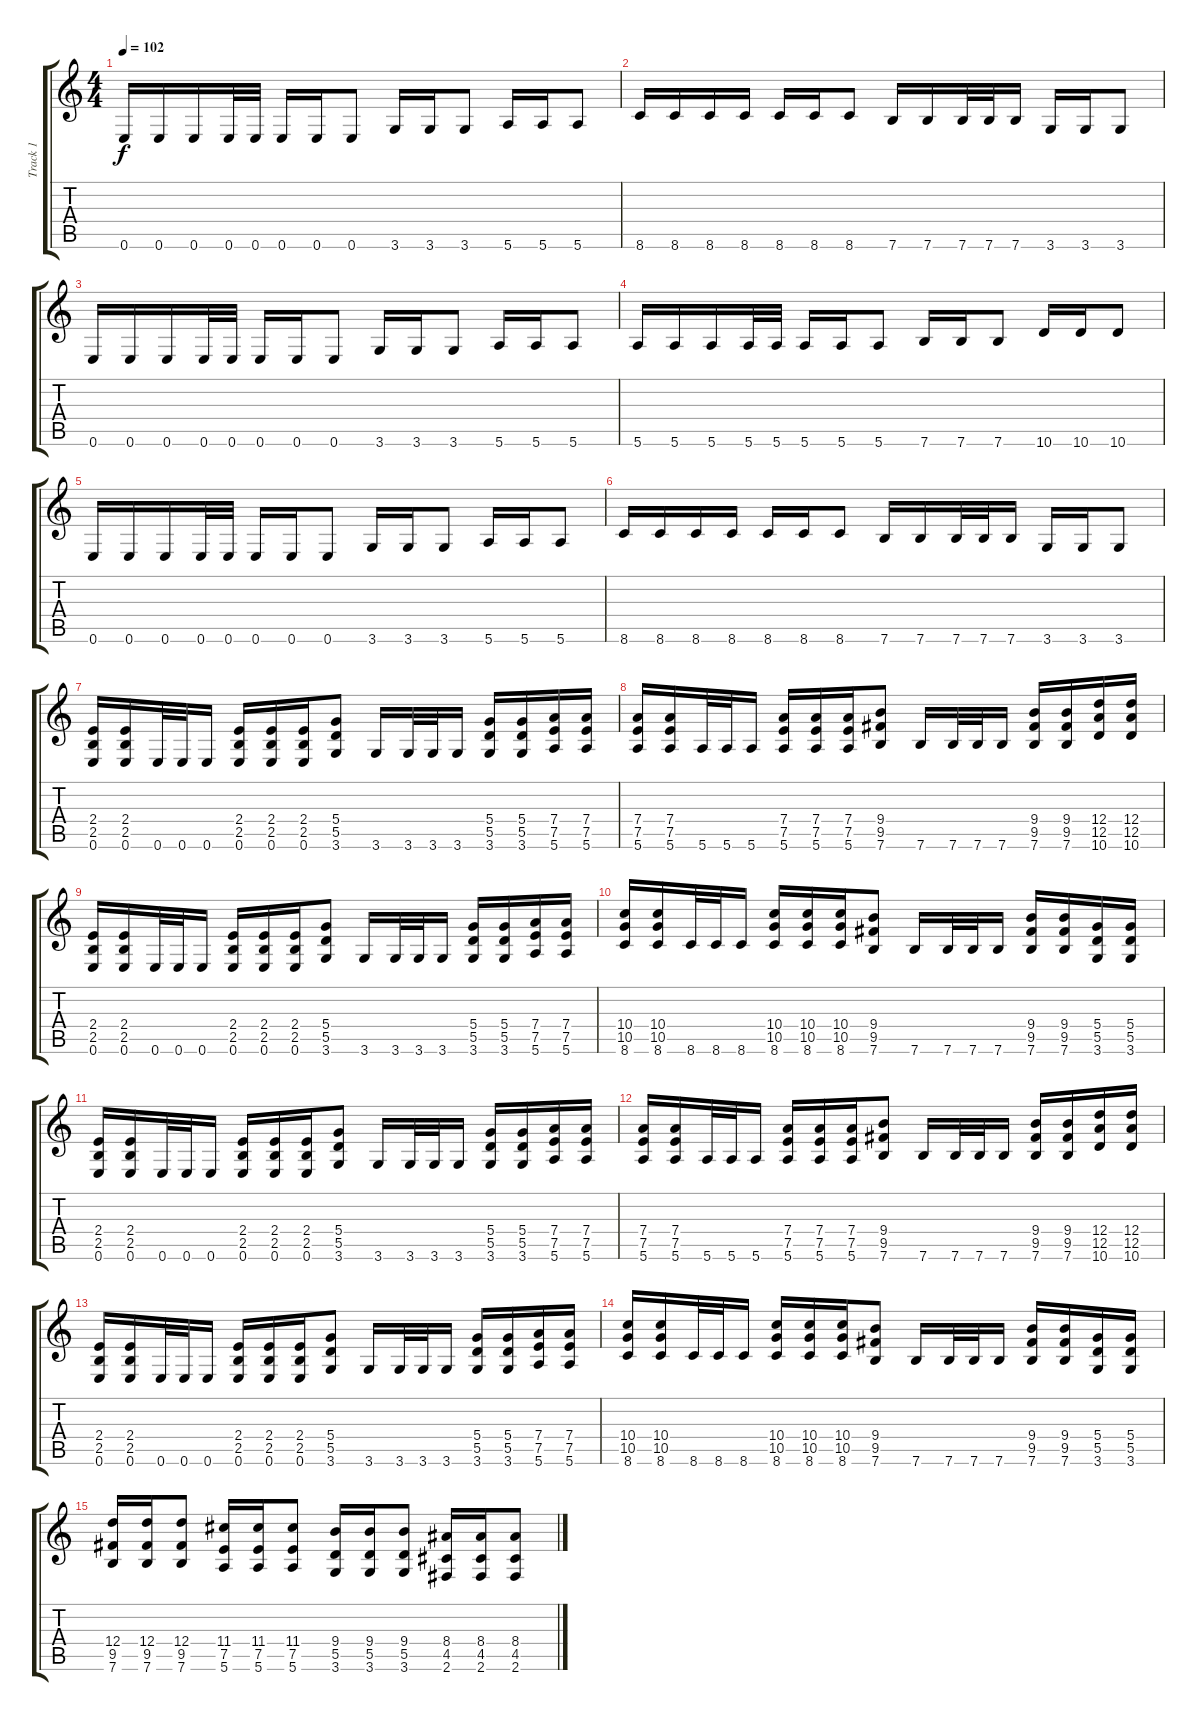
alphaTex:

\track ("Track 1" "Track 1") {instrument distortionguitar}
\staff {score tabs}
\tuning (E4 B3 G3 D3 A2 E2) {hide}
\ts (4 4)
\tempo 102
\clef g2
\ks c
0.6.16{dy f} 0.6.16 0.6.16 0.6.32 0.6.32 0.6.16 0.6.16 0.6.8 3.6.16 3.6.16 3.6.8 5.6.16 5.6.16 5.6.8 |
8.6.16 8.6.16 8.6.16 8.6.16 8.6.16 8.6.16 8.6.8 7.6.16 7.6.16 7.6.32 7.6.32 7.6.16 3.6.16 3.6.16 3.6.8 |
0.6.16 0.6.16 0.6.16 0.6.32 0.6.32 0.6.16 0.6.16 0.6.8 3.6.16 3.6.16 3.6.8 5.6.16 5.6.16 5.6.8 |
5.6.16 5.6.16 5.6.16 5.6.32 5.6.32 5.6.16 5.6.16 5.6.8 7.6.16 7.6.16 7.6.8 10.6.16 10.6.16 10.6.8 |
0.6.16 0.6.16 0.6.16 0.6.32 0.6.32 0.6.16 0.6.16 0.6.8 3.6.16 3.6.16 3.6.8 5.6.16 5.6.16 5.6.8 |
8.6.16 8.6.16 8.6.16 8.6.16 8.6.16 8.6.16 8.6.8 7.6.16 7.6.16 7.6.32 7.6.32 7.6.16 3.6.16 3.6.16 3.6.8 |
(2.4 2.5 0.6).16 (2.4 2.5 0.6).16 0.6.32 0.6.32 0.6.16 (2.4 2.5 0.6).16 (2.4 2.5 0.6).16 (2.4 2.5 0.6).16 (5.4 5.5 3.6).8 3.6.16 3.6.32 3.6.32 3.6.16 (5.4 5.5 3.6).16 (5.4 5.5 3.6).16 (7.4 7.5 5.6).16 (7.4 7.5 5.6).16 |
(7.4 7.5 5.6).16 (7.4 7.5 5.6).16 5.6.32 5.6.32 5.6.16 (7.4 7.5 5.6).16 (7.4 7.5 5.6).16 (7.4 7.5 5.6).16 (9.4 9.5 7.6).8 7.6.16 7.6.32 7.6.32 7.6.16 (9.4 9.5 7.6).16 (9.4 9.5 7.6).16 (12.4 12.5 10.6).16 (12.4 12.5 10.6).16 |
(2.4 2.5 0.6).16 (2.4 2.5 0.6).16 0.6.32 0.6.32 0.6.16 (2.4 2.5 0.6).16 (2.4 2.5 0.6).16 (2.4 2.5 0.6).16 (5.4 5.5 3.6).8 3.6.16 3.6.32 3.6.32 3.6.16 (5.4 5.5 3.6).16 (5.4 5.5 3.6).16 (7.4 7.5 5.6).16 (7.4 7.5 5.6).16 |
(10.4 10.5 8.6).16 (10.4 10.5 8.6).16 8.6.32 8.6.32 8.6.16 (10.4 10.5 8.6).16 (10.4 10.5 8.6).16 (10.4 10.5 8.6).16 (9.4 9.5 7.6).8 7.6.16 7.6.32 7.6.32 7.6.16 (9.4 9.5 7.6).16 (9.4 9.5 7.6).16 (5.4 5.5 3.6).16 (5.4 5.5 3.6).16 |
(2.4 2.5 0.6).16 (2.4 2.5 0.6).16 0.6.32 0.6.32 0.6.16 (2.4 2.5 0.6).16 (2.4 2.5 0.6).16 (2.4 2.5 0.6).16 (5.4 5.5 3.6).8 3.6.16 3.6.32 3.6.32 3.6.16 (5.4 5.5 3.6).16 (5.4 5.5 3.6).16 (7.4 7.5 5.6).16 (7.4 7.5 5.6).16 |
(7.4 7.5 5.6).16 (7.4 7.5 5.6).16 5.6.32 5.6.32 5.6.16 (7.4 7.5 5.6).16 (7.4 7.5 5.6).16 (7.4 7.5 5.6).16 (9.4 9.5 7.6).8 7.6.16 7.6.32 7.6.32 7.6.16 (9.4 9.5 7.6).16 (9.4 9.5 7.6).16 (12.4 12.5 10.6).16 (12.4 12.5 10.6).16 |
(2.4 2.5 0.6).16 (2.4 2.5 0.6).16 0.6.32 0.6.32 0.6.16 (2.4 2.5 0.6).16 (2.4 2.5 0.6).16 (2.4 2.5 0.6).16 (5.4 5.5 3.6).8 3.6.16 3.6.32 3.6.32 3.6.16 (5.4 5.5 3.6).16 (5.4 5.5 3.6).16 (7.4 7.5 5.6).16 (7.4 7.5 5.6).16 |
(10.4 10.5 8.6).16 (10.4 10.5 8.6).16 8.6.32 8.6.32 8.6.16 (10.4 10.5 8.6).16 (10.4 10.5 8.6).16 (10.4 10.5 8.6).16 (9.4 9.5 7.6).8 7.6.16 7.6.32 7.6.32 7.6.16 (9.4 9.5 7.6).16 (9.4 9.5 7.6).16 (5.4 5.5 3.6).16 (5.4 5.5 3.6).16 |
(12.4 9.5 7.6).16 (12.4 9.5 7.6).16 (12.4 9.5 7.6).8 (11.4 7.5 5.6).16 (11.4 7.5 5.6).16 (11.4 7.5 5.6).8 (9.4 5.5 3.6).16 (9.4 5.5 3.6).16 (9.4 5.5 3.6).8 (8.4 4.5 2.6).16 (8.4 4.5 2.6).16 (8.4 4.5 2.6).8
